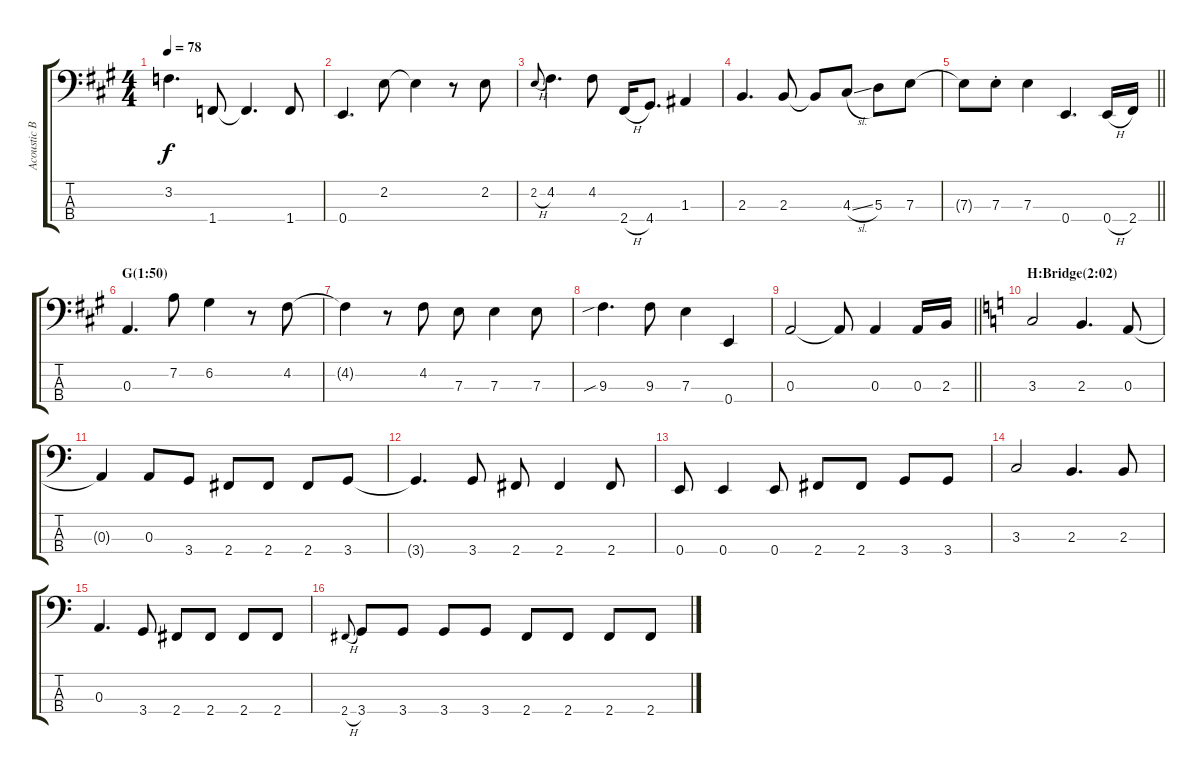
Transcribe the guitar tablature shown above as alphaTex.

\track ("Acoustic Bass" "Acoustic B") {instrument electricbassfinger}
\staff {score tabs}
\tuning (G2 D2 A1 E1) {hide}
\ts (4 4)
\tempo 78
\clef f4
\ks a
3.2.4{d dy f} 1.4.8 1.4{t}.4{d} 1.4.8 |
0.4.4{d} 2.2.8 2.2{t}.4 r.8 2.2.8 |
2.2{h}.8{gr onbeat} 4.2.4{d} 4.2.8 2.4{h}.16 4.4.8{d} 1.3.4 |
2.3.4{d} 2.3.8 2.3{t}.8 4.3{sl}.8 5.3.8 7.3.8 |
\barLineRight lightlight
7.3{t}.8 7.3{st}.8 7.3.4 0.4.4{d} 0.4{h}.16 2.4.16 |
\section ("" "G(1:50)")
0.3.4{d} 7.2.8 6.2.4 r.8 4.2.8 |
4.2{t}.4 r.8 4.2.8 7.3.8 7.3.4 7.3.8 |
9.3{sib}.4{d} 9.3.8 7.3.4 0.4.4 |
\barLineRight lightlight
0.3.2 0.3{t}.8 0.3.4 0.3.16 2.3.16 |
\section ("" "H:Bridge(2:02)")
\ks c
3.3.2 2.3.4{d} 0.3.8 |
0.3{t}.4 0.3.8 3.4.8 2.4.8 2.4.8 2.4.8 3.4.8 |
3.4{t}.4{d} 3.4.8 2.4.8 2.4.4 2.4.8 |
0.4.8 0.4.4 0.4.8 2.4.8 2.4.8 3.4.8 3.4.8 |
3.3.2 2.3.4{d} 2.3.8 |
0.3.4{d} 3.4.8 2.4.8 2.4.8 2.4.8 2.4.8 |
2.4{h}.8{gr onbeat} 3.4.8 3.4.8 3.4.8 3.4.8 2.4.8 2.4.8 2.4.8 2.4.8
